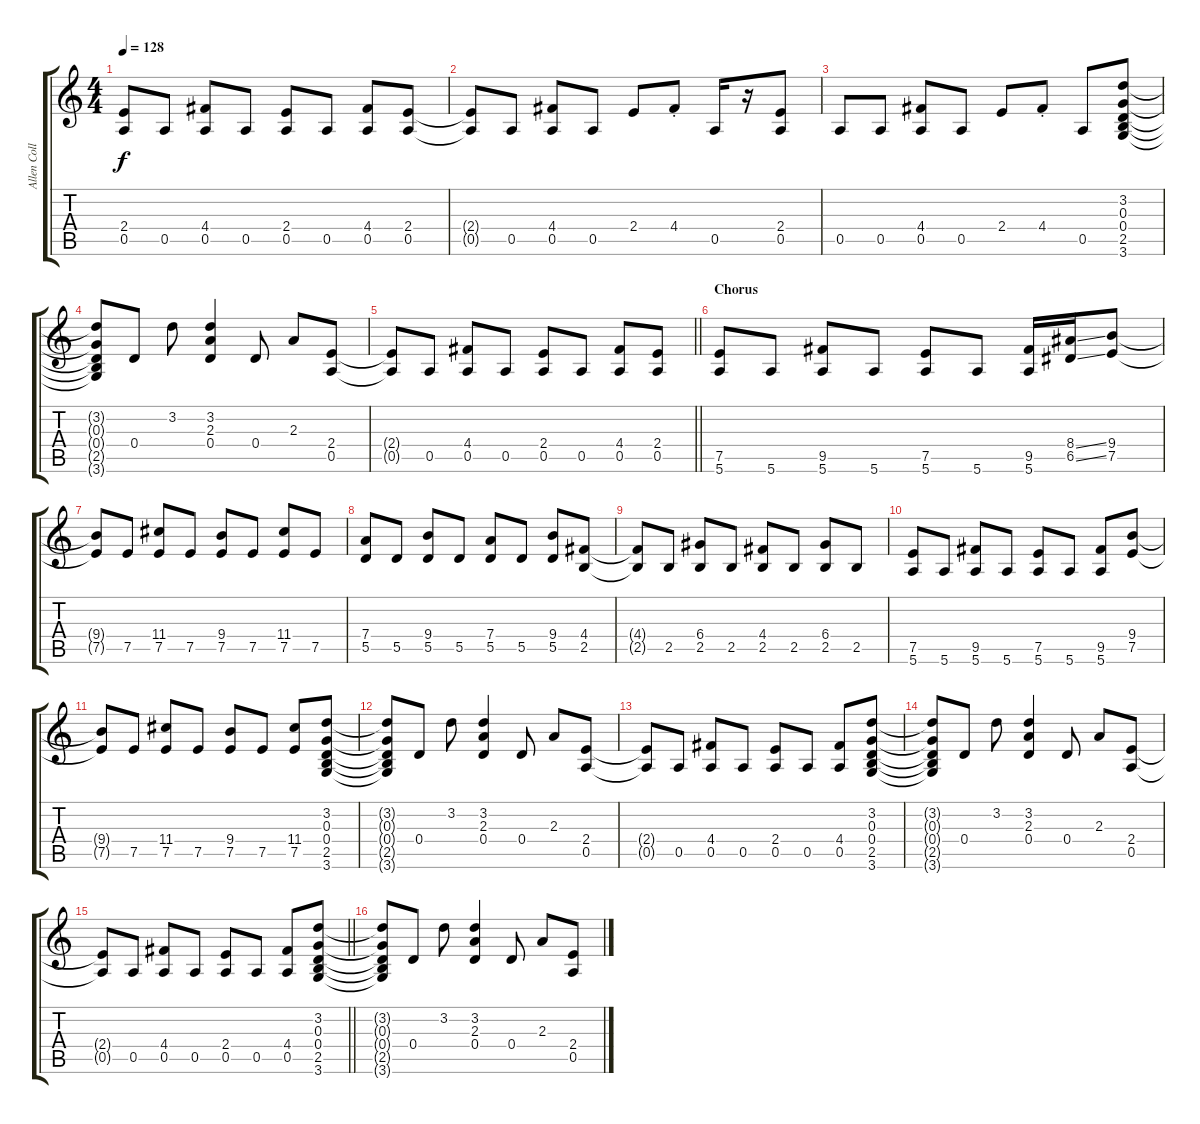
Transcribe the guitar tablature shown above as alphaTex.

\track ("Allen Collins (Rhythm Guitar)" "Allen Coll") {instrument electricguitarclean}
\staff {score tabs}
\tuning (E4 B3 G3 D3 A2 E2) {hide}
\ts (4 4)
\tempo 128
\clef g2
\ks c
(2.4{t} 0.5{t}).8{dy f} 0.5.8 (4.4 0.5).8 0.5.8 (2.4 0.5).8 0.5.8 (4.4 0.5).8 (2.4 0.5).8 |
(2.4{t} 0.5{t}).8 0.5.8 (4.4 0.5).8 0.5.8 2.4.8 4.4{st}.8 0.5.16 r.16 (2.4 0.5).8 |
0.5.8 0.5.8 (4.4 0.5).8 0.5.8 2.4.8 4.4{st}.8 0.5.8 (3.2 0.3 0.4 2.5 3.6).8 |
(3.2{t} 0.3{t} 0.4{t} 2.5{t} 3.6{t}).8 0.4.8 3.2.8 (3.2 2.3 0.4).4 0.4.8 2.3.8 (2.4 0.5).8 |
\barLineRight lightlight
(2.4{t} 0.5{t}).8 0.5.8 (4.4 0.5).8 0.5.8 (2.4 0.5).8 0.5.8 (4.4 0.5).8 (2.4 0.5).8 |
\section ("" "Chorus")
(7.5 5.6).8 5.6.8 (9.5 5.6).8 5.6.8 (7.5 5.6).8 5.6.8 (9.5 5.6).16 (8.4{ss} 6.5{ss}).16 (9.4 7.5).8 |
(9.4{t} 7.5{t}).8 7.5.8 (11.4 7.5).8 7.5.8 (9.4 7.5).8 7.5.8 (11.4 7.5).8 7.5.8 |
(7.4 5.5).8 5.5.8 (9.4 5.5).8 5.5.8 (7.4 5.5).8 5.5.8 (9.4 5.5).8 (4.4 2.5).8 |
(4.4{t} 2.5{t}).8 2.5.8 (6.4 2.5).8 2.5.8 (4.4 2.5).8 2.5.8 (6.4 2.5).8 2.5.8 |
(7.5 5.6).8 5.6.8 (9.5 5.6).8 5.6.8 (7.5 5.6).8 5.6.8 (9.5 5.6).8 (9.4 7.5).8 |
(9.4{t} 7.5{t}).8 7.5.8 (11.4 7.5).8 7.5.8 (9.4 7.5).8 7.5.8 (11.4 7.5).8 (3.2 0.3 0.4 2.5 3.6).8 |
(3.2{t} 0.3{t} 0.4{t} 2.5{t} 3.6{t}).8 0.4.8 3.2.8 (3.2 2.3 0.4).4 0.4.8 2.3.8 (2.4 0.5).8 |
(2.4{t} 0.5{t}).8 0.5.8 (4.4 0.5).8 0.5.8 (2.4 0.5).8 0.5.8 (4.4 0.5).8 (3.2 0.3 0.4 2.5 3.6).8 |
(3.2{t} 0.3{t} 0.4{t} 2.5{t} 3.6{t}).8 0.4.8 3.2.8 (3.2 2.3 0.4).4 0.4.8 2.3.8 (2.4 0.5).8 |
\barLineRight lightlight
(2.4{t} 0.5{t}).8 0.5.8 (4.4 0.5).8 0.5.8 (2.4 0.5).8 0.5.8 (4.4 0.5).8 (3.2 0.3 0.4 2.5 3.6).8 |
(3.2{t} 0.3{t} 0.4{t} 2.5{t} 3.6{t}).8 0.4.8 3.2.8 (3.2 2.3 0.4).4 0.4.8 2.3.8 (2.4 0.5).8
